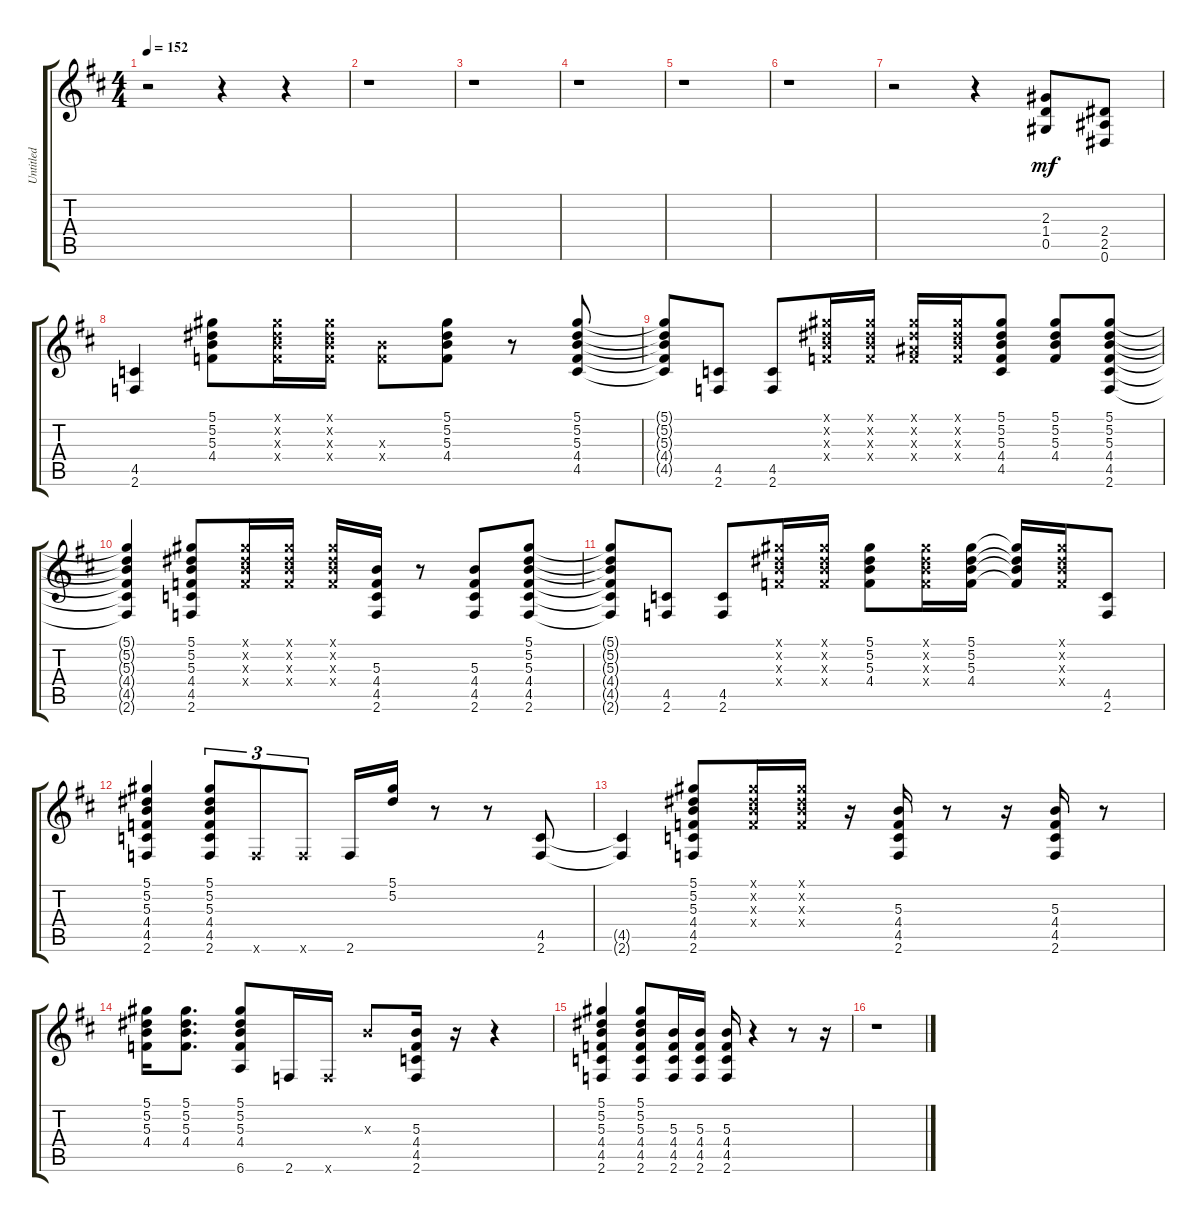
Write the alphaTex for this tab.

\track ("Untitled" "Untitled") {instrument electricguitarclean}
\staff {score tabs}
\tuning (Eb4 Bb3 Gb3 Db3 Ab2 Eb2) {hide}
\ts (4 4)
\tempo 152
\clef g2
\ks d
r.2{dy mf instrument electricguitarclean} r.4 r.4 |
r.1 |
r.1 |
r.1 |
r.1 |
r.1 |
r.2 r.4 (2.3 1.4 0.5).8 (2.4 2.5 0.6).8 |
(4.5 2.6).4 (5.1 5.2 5.3 4.4).8 (5.1{x} 5.2{x} 5.3{x} 4.4{x}).16 (5.1{x} 5.2{x} 5.3{x} 4.4{x}).16 (5.3{x} 4.4{x}).8 (5.1 5.2 5.3 4.4).8 r.8 (5.1 5.2 5.3 4.4 4.5).8 |
(5.1{t} 5.2{t} 5.3{t} 4.4{t} 4.5{t}).8 (4.5 2.6).8 (4.5 2.6).8 (5.1{x} 5.2{x} 5.3{x} 4.4{x}).16 (5.1{x} 5.2{x} 5.3{x} 4.4{x}).16 (5.1{x} 5.2{x} 4.3{x} 4.4{x}).16 (5.1{x} 5.2{x} 5.3{x} 4.4{x}).16 (5.1 5.2 5.3 4.4 4.5).8 (5.1 5.2 5.3 4.4).8 (5.1 5.2 5.3 4.4 4.5 2.6).8 |
(5.1{t} 5.2{t} 5.3{t} 4.4{t} 4.5{t} 2.6{t}).4 (5.1 5.2 5.3 4.4 4.5 2.6).8 (5.1{x} 5.2{x} 5.3{x} 4.4{x}).16 (5.1{x} 5.2{x} 5.3{x} 4.4{x}).16 (5.1{x} 5.2{x} 5.3{x} 4.4{x}).16 (5.3 4.4 4.5 2.6).16 r.8 (5.3 4.4 4.5 2.6).8 (5.1 5.2 5.3 4.4 4.5 2.6).8 |
(5.1{t} 5.2{t} 5.3{t} 4.4{t} 4.5{t} 2.6{t}).8 (4.5 2.6).8 (4.5 2.6).8 (5.1{x} 5.2{x} 5.3{x} 4.4{x}).16 (5.1{x} 5.2{x} 5.3{x} 4.4{x}).16 (5.1 5.2 5.3 4.4).8 (5.1{x} 5.2{x} 5.3{x} 4.4{x}).16 (5.1 5.2 5.3 4.4).16 (5.1{t} 5.2{t} 5.3{t} 4.4{t}).16 (5.1{x} 5.2{x} 5.3{x} 4.4{x}).16 (4.5 2.6).8 |
(5.1 5.2 5.3 4.4 4.5 2.6).4 (5.1 5.2 5.3 4.4 4.5 2.6).8{tu (3 2)} 2.6{x}.8{tu (3 2)} 2.6{x}.8{tu (3 2)} 2.6.16 (5.1 5.2).16 r.8 r.8 (4.5 2.6).8 |
(4.5{t} 2.6{t}).4 (5.1 5.2 5.3 4.4 4.5 2.6).8 (5.1{x} 5.2{x} 5.3{x} 4.4{x}).16 (5.1{x} 5.2{x} 5.3{x} 4.4{x}).16 r.16 (5.3 4.4 4.5 2.6).16 r.8 r.16 (5.3 4.4 4.5 2.6).16 r.8 |
(5.1 5.2 5.3 4.4).16 (5.1 5.2 5.3 4.4).8{d} (5.1 5.2 5.3 4.4 6.6).8 2.6.16 2.6{x}.16 5.3{x}.8 (5.3 4.4 4.5 2.6).16 r.16 r.4 |
(5.1 5.2 5.3 4.4 4.5 2.6).4 (5.1 5.2 5.3 4.4 4.5 2.6).8 (5.3 4.4 4.5 2.6).16 (5.3 4.4 4.5 2.6).16 (5.3 4.4 4.5 2.6).16 r.4 r.8 r.16 |
r.1
